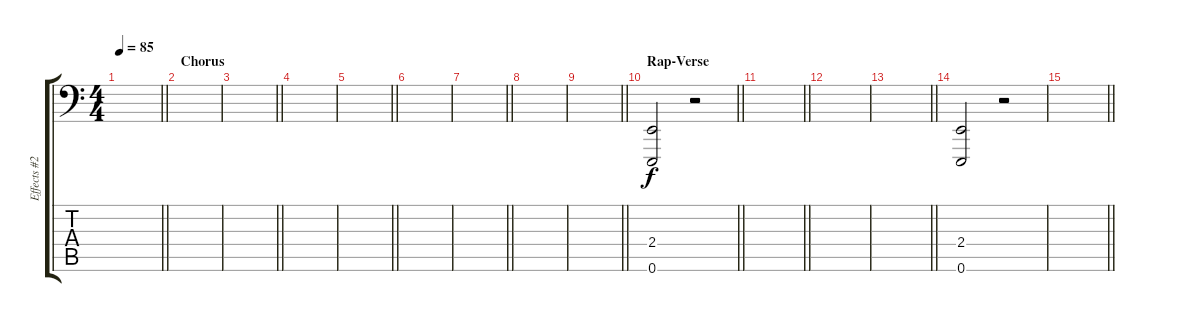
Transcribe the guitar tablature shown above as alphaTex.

\track ("Effects #2" "Effects #2") {instrument fx7echoes}
\staff {score tabs}
\tuning (E3 B2 G2 D2 A1 E1) {hide}
\ts (4 4)
\tempo 85
\clef f4
\barLineRight lightlight
\ks c
|
\section ("" "Chorus")
|
\barLineRight lightlight
|
|
\barLineRight lightlight
|
|
\barLineRight lightlight
|
|
\barLineRight lightlight
|
\section ("" "Rap-Verse")
\barLineRight lightlight
(2.4 0.6).2 r.2 |
\barLineRight lightlight
|
|
\barLineRight lightlight
|
(2.4 0.6).2 r.2 |
\barLineRight lightlight
